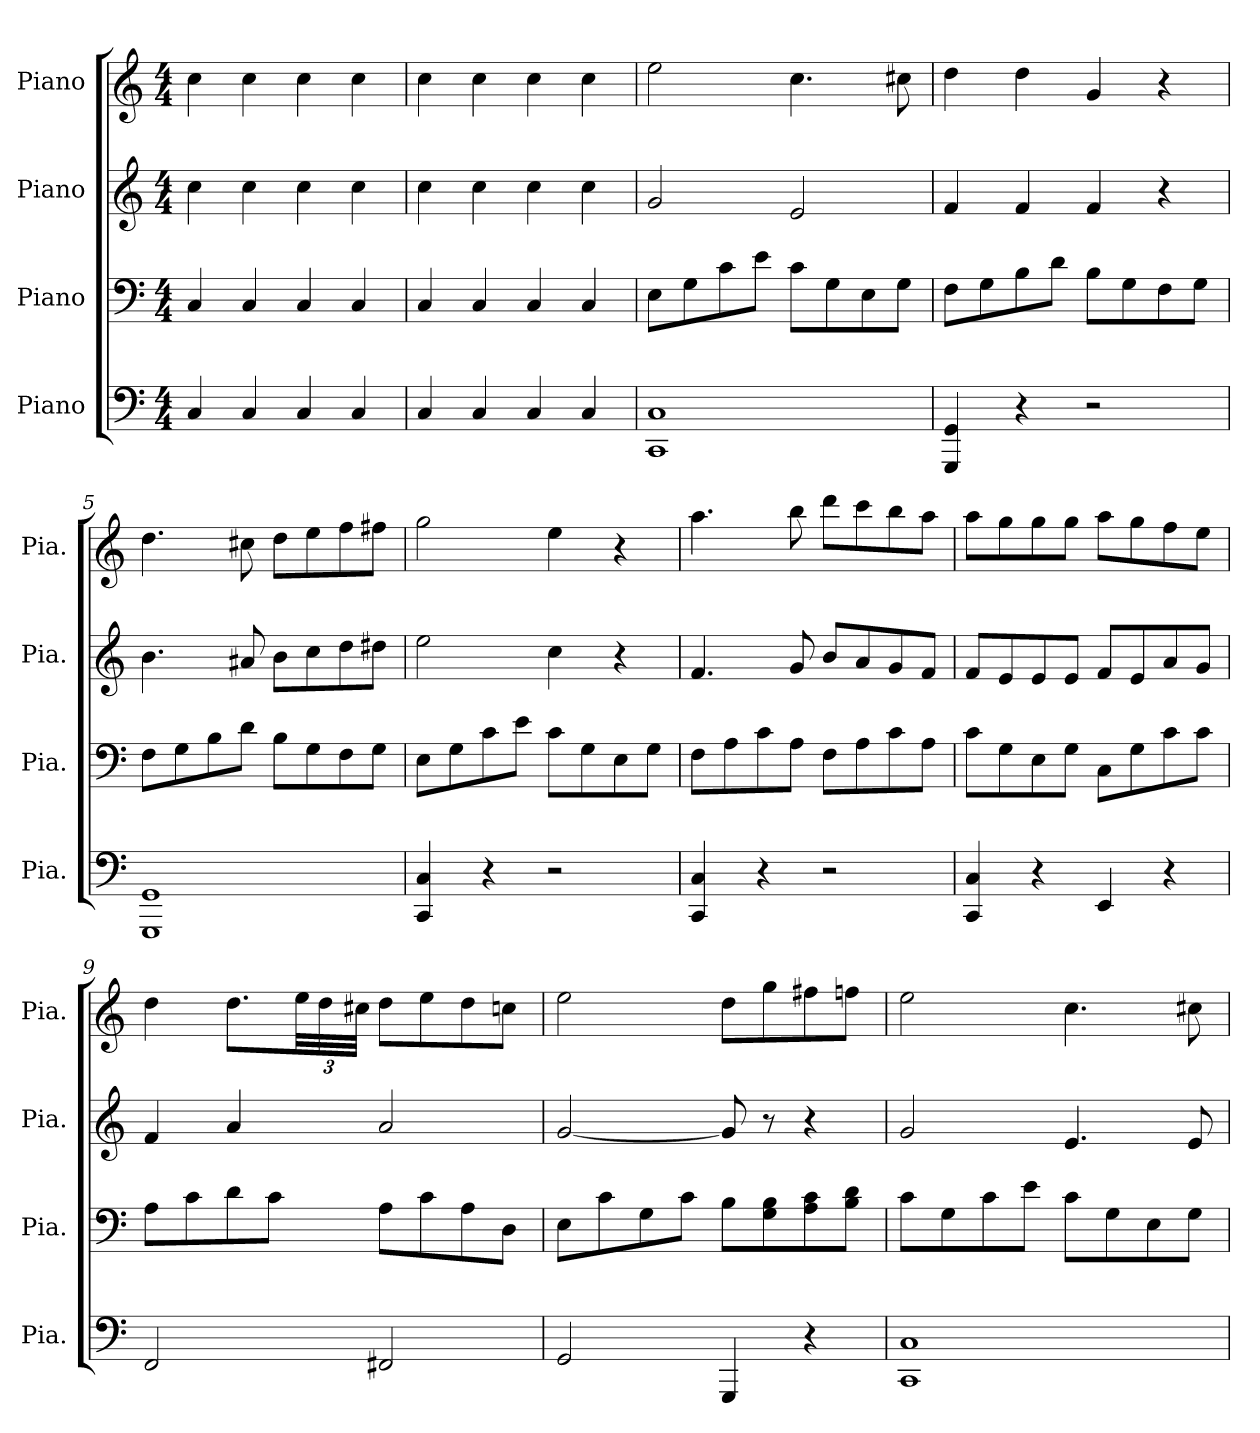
**kern	**kern	**kern	**kern
*part4	*part3	*part2	*part1
*staff4	*staff3	*staff2	*staff1
*I"Piano	*I"Piano	*I"Piano	*I"Piano
*I'Pia.	*I'Pia.	*I'Pia.	*I'Pia.
*clefF4	*clefF4	*clefG2	*clefG2
*k[]	*k[]	*k[]	*k[]
*M4/4	*M4/4	*M4/4	*M4/4
*MM40	*MM40	*MM40	*MM40
=1	=1	=1	=1
4C/	4C/	4cc\	4cc\
4C/	4C/	4cc\	4cc\
4C/	4C/	4cc\	4cc\
4C/	4C/	4cc\	4cc\
=2	=2	=2	=2
4C/	4C/	4cc\	4cc\
4C/	4C/	4cc\	4cc\
4C/	4C/	4cc\	4cc\
4C/	4C/	4cc\	4cc\
=3	=3	=3	=3
1CC 1C	8E\L	2g/	2ee\
.	8G\	.	.
.	8c\	.	.
.	8e\J	.	.
.	8c\L	2e/	4.cc\
.	8G\	.	.
.	8E\	.	.
.	8G\J	.	8cc#X\
=4	=4	=4	=4
4GGG/ 4GG/	8F\L	4f/	4dd\
.	8G\	.	.
4r	8B\	4f/	4dd\
.	8d\J	.	.
2r	8B\L	4f/	4g/
.	8G\	.	.
.	8F\	4r	4r
.	8G\J	.	.
=5	=5	=5	=5
1GGG 1GG	8F\L	4.b\	4.dd\
.	8G\	.	.
.	8B\	.	.
.	8d\J	8a#X/	8cc#X\
.	8B\L	8b\L	8dd\L
.	8G\	8cc\	8ee\
.	8F\	8dd\	8ff\
.	8G\J	8dd#X\J	8ff#X\J
=6	=6	=6	=6
4CC/ 4C/	8E\L	2ee\	2gg\
.	8G\	.	.
4r	8c\	.	.
.	8e\J	.	.
2r	8c\L	4cc\	4ee\
.	8G\	.	.
.	8E\	4r	4r
.	8G\J	.	.
!!LO:LB:g=z
=7	=7	=7	=7
4CC/ 4C/	8F\L	4.f/	4.aa\
.	8A\	.	.
4r	8c\	.	.
.	8A\J	8g/	8bb\
2r	8F\L	8b/L	8ddd\L
.	8A\	8a/	8ccc\
.	8c\	8g/	8bb\
.	8A\J	8f/J	8aa\J
=8	=8	=8	=8
4CC/ 4C/	8c\L	8f/L	8aa\L
.	8G\	8e/	8gg\
4r	8E\	8e/	8gg\
.	8G\J	8e/J	8gg\J
4EE/	8C\L	8f/L	8aa\L
.	8G\	8e/	8gg\
4r	8c\	8a/	8ff\
.	8c\J	8g/J	8ee\J
=9	=9	=9	=9
2FF/	8A\L	4f/	4dd\
.	8c\	.	.
.	8d\	4a/	8.dd\L
.	8c\J	.	.
*	*	*	*Xbrackettup
.	.	.	48ee\LL
.	.	.	48dd\
.	.	.	48cc#X\JJJ
2FF#X/	8A\L	2a/	8dd\L
.	8c\	.	8ee\
.	8A\	.	8dd\
.	8D\J	.	8ccn\J
=10	=10	=10	=10
2GG/	8E\L	[2g/	2ee\
.	8c\	.	.
.	8G\	.	.
.	8c\J	.	.
4GGG/	8B\L	8g/]	8dd\L
.	8G\ 8B\	8r	8gg\
4r	8A\ 8c\	4r	8ff#X\
.	8B\ 8d\J	.	8ffn\J
!!LO:LB:g=z
=11	=11	=11	=11
1CC 1C	8c\L	2g/	2ee\
.	8G\	.	.
.	8c\	.	.
.	8e\J	.	.
.	8c\L	4.e/	4.cc\
.	8G\	.	.
.	8E\	.	.
.	8G\J	8e/	8cc#X\
=	=	=	=
*-	*-	*-	*-
